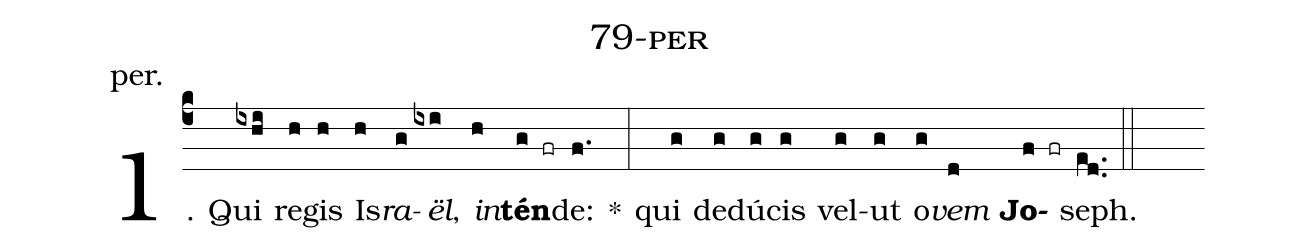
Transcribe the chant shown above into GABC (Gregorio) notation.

name: 79-per;
annotation: per.;
%%
(c4)1. Qui(ixhi) re(h)gis(h) Is(h)<i>ra</i>(g)<i>ël</i>,(ixi) <i>in</i>(h)<b>tén</b>(g fr)de:(f.) *(:) qui(g) de(g)dú(g)cis(g) vel(g)ut(g) o(g)<i>vem</i>(d) <b>Jo</b>(f fr)seph.(ed..) (::)
